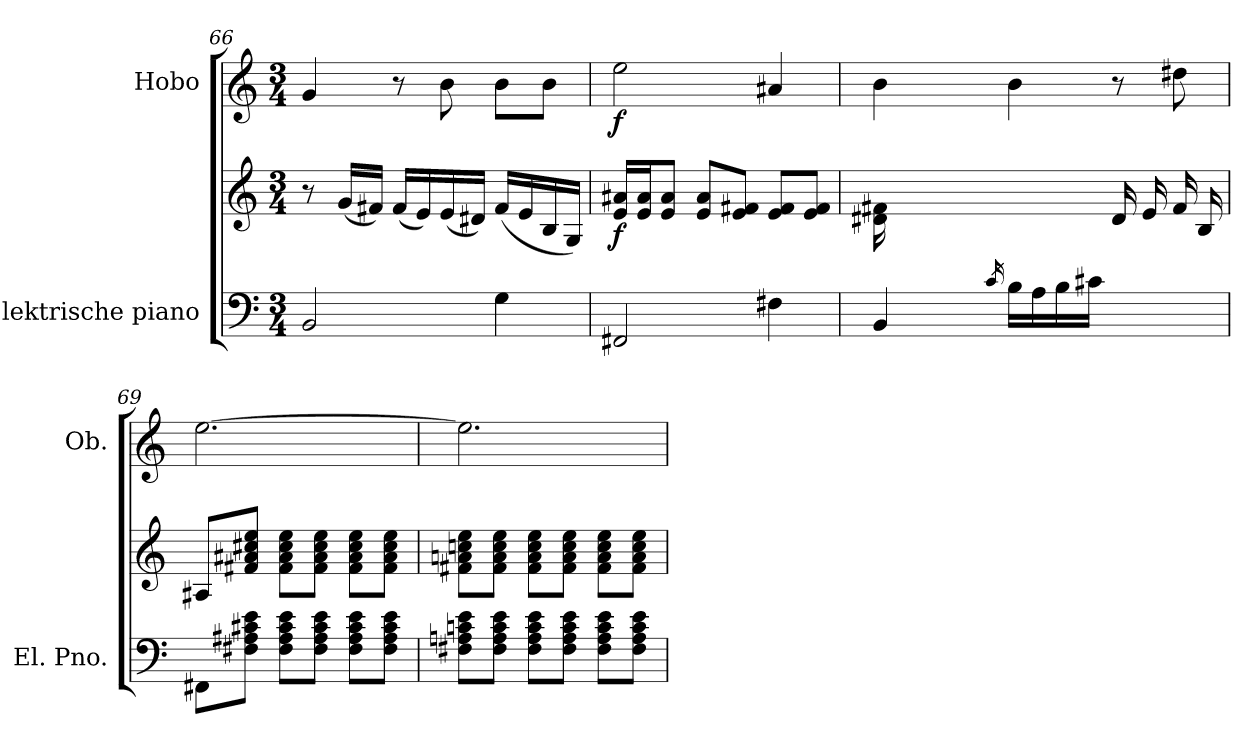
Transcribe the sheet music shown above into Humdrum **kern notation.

**kern	**kern	**dynam	**kern	**dynam
*part2	*part2	*part2	*part1	*part1
*staff3	*staff2	*staff2/3	*staff1	*staff1
*I"Elektrische piano	*	*	*I"Hobo	*
*I'El. Pno.	*	*	*I'Ob.	*
*clefF4	*clefG2	*	*clefG2	*
*k[]	*k[]	*	*k[]	*
*M3/4	*M3/4	*	*M3/4	*
=66	=66	=66	=66	=66
2BB/	8r	.	4g/	.
.	(16g/LL	.	.	.
.	16f#X/JJ)	.	.	.
.	(16f#/LL	.	8r	.
.	16e/)	.	.	.
.	(16e/	.	8b\	.
.	16d#X/JJ)	.	.	.
4G\	(16f#/LL	.	8b\L	.
.	16e/	.	.	.
.	16B/	.	8b\J	.
.	16G/JJ)	.	.	.
!!LO:LB:g=z
=67	=67	=67	=67	=67
!	!	!LO:DY:b	!	!LO:DY:b
2FF#X/	16e/ 16a#X/LL	f	2ee\	f
.	16e/ 16a#/J	.	.	.
.	8e/ 8a#/J	.	.	.
.	8e/ 8a#/L	.	.	.
.	8e/ 8f#X/J	.	.	.
4F#X\	8e/ 8f#/L	.	4a#X/	.
.	8e/ 8f#/J	.	.	.
=68	=68	=68	=68	=68
*^	*	*	*	*
16ryy	4BB/	16d#X\ 16f#X\LL	.	4b\	.
16F#X/	.	4..ryy	.	.	.
16G#X/	.	.	.	.	.
16A#X/JJ	.	.	.	.	.
16qc/	.	.	.	.	.
16B\LL	2ryy	.	.	4b\	.
16A#\	.	.	.	.	.
16B\	.	.	.	.	.
16c#X\JJ	.	.	.	.	.
4ryy	.	16d#/LL	.	8r	.
.	.	16e/	.	.	.
.	.	16f#/	.	8dd#X\	.
.	.	16B/JJ	.	.	.
*v	*v	*	*	*	*
=69	=69	=69	=69	=69
8FF#X\L	8A#X/L	.	[2.ee\	.
8F#X\ 8A#X\ 8c#X\ 8e\J	8f#X/ 8a#X/ 8cc#X/ 8ee/J	.	.	.
8F#\ 8A#\ 8c#\ 8e\L	8f#\ 8a#\ 8cc#\ 8ee\L	.	.	.
8F#\ 8A#\ 8c#\ 8e\J	8f#\ 8a#\ 8cc#\ 8ee\J	.	.	.
8F#\ 8A#\ 8c#\ 8e\L	8f#\ 8a#\ 8cc#\ 8ee\L	.	.	.
8F#\ 8A#\ 8c#\ 8e\J	8f#\ 8a#\ 8cc#\ 8ee\J	.	.	.
!!LO:LB:g=z
=70	=70	=70	=70	=70
8F#X\ 8An\ 8cn\ 8e\L	8f#X\ 8an\ 8ccn\ 8ee\L	.	2.ee\]	.
8F#\ 8A\ 8c\ 8e\J	8f#\ 8a\ 8cc\ 8ee\J	.	.	.
8F#\ 8A\ 8c\ 8e\L	8f#\ 8a\ 8cc\ 8ee\L	.	.	.
8F#\ 8A\ 8c\ 8e\J	8f#\ 8a\ 8cc\ 8ee\J	.	.	.
8F#\ 8A\ 8c\ 8e\L	8f#\ 8a\ 8cc\ 8ee\L	.	.	.
8F#\ 8A\ 8c\ 8e\J	8f#\ 8a\ 8cc\ 8ee\J	.	.	.
=	=	=	=	=
*-	*-	*-	*-	*-
